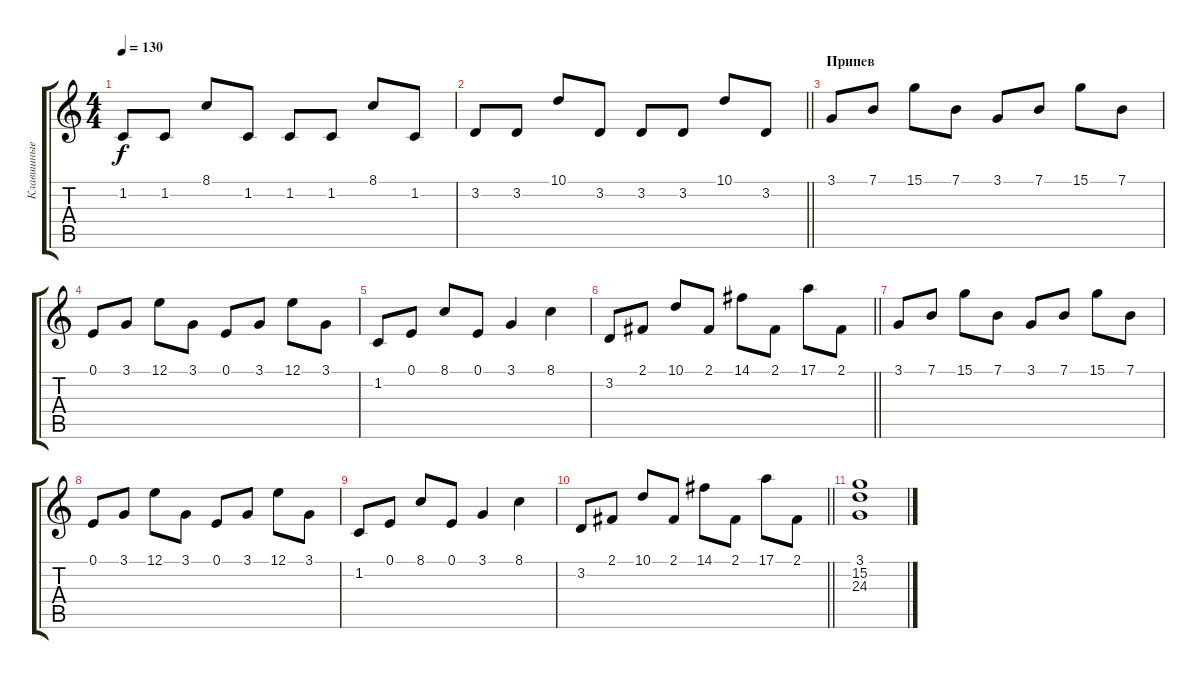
\track ("Клавишные" "Клавишные") {instrument acousticgrandpiano}
\staff {score tabs}
\tuning (E4 B3 G3 D3 A2 E2) {hide}
\ts (4 4)
\tempo 130
\clef g2
\ks c
1.2.8{dy f} 1.2.8 8.1.8 1.2.8 1.2.8 1.2.8 8.1.8 1.2.8 |
\barLineRight lightlight
3.2.8 3.2.8 10.1.8 3.2.8 3.2.8 3.2.8 10.1.8 3.2.8 |
\section ("" "Припев")
3.1.8 7.1.8 15.1.8 7.1.8 3.1.8 7.1.8 15.1.8 7.1.8 |
0.1.8 3.1.8 12.1.8 3.1.8 0.1.8 3.1.8 12.1.8 3.1.8 |
1.2.8 0.1.8 8.1.8 0.1.8 3.1.4 8.1.4 |
\barLineRight lightlight
3.2.8 2.1.8 10.1.8 2.1.8 14.1.8 2.1.8 17.1.8 2.1.8 |
3.1.8 7.1.8 15.1.8 7.1.8 3.1.8 7.1.8 15.1.8 7.1.8 |
0.1.8 3.1.8 12.1.8 3.1.8 0.1.8 3.1.8 12.1.8 3.1.8 |
1.2.8 0.1.8 8.1.8 0.1.8 3.1.4 8.1.4 |
\barLineRight lightlight
3.2.8 2.1.8 10.1.8 2.1.8 14.1.8 2.1.8 17.1.8 2.1.8 |
(3.1 15.2 24.3).1
